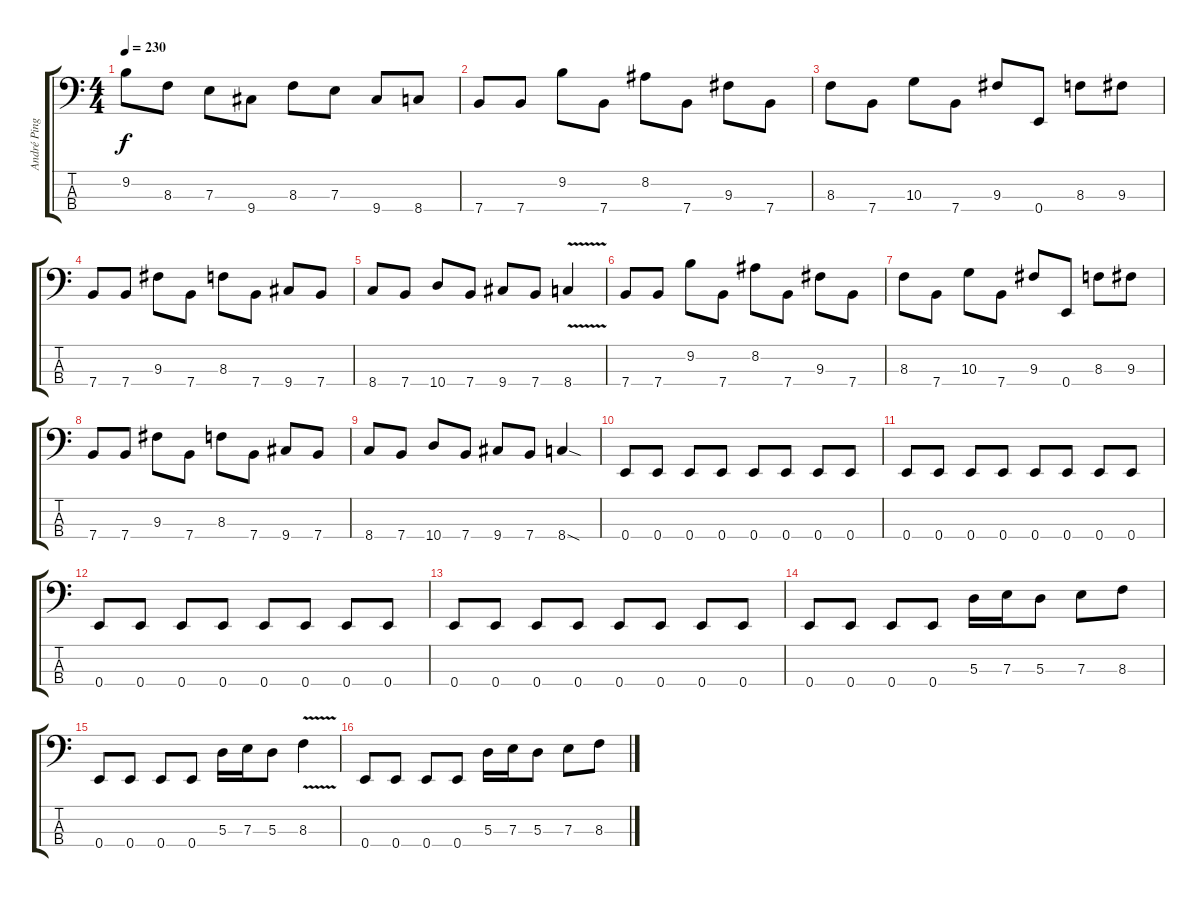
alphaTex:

\track ("André Pinga" "André Ping") {instrument electricbasspick}
\staff {score tabs}
\tuning (G2 D2 A1 E1) {hide}
\ts (4 4)
\tempo 230
\clef f4
\ks c
9.2.8{dy f} 8.3.8 7.3.8 9.4.8 8.3.8 7.3.8 9.4.8 8.4.8 |
7.4.8 7.4.8 9.2.8 7.4.8 8.2.8 7.4.8 9.3.8 7.4.8 |
8.3.8 7.4.8 10.3.8 7.4.8 9.3.8 0.4.8 8.3.8 9.3.8 |
7.4.8 7.4.8 9.3.8 7.4.8 8.3.8 7.4.8 9.4.8 7.4.8 |
8.4.8 7.4.8 10.4.8 7.4.8 9.4.8 7.4.8 8.4{v}.4 |
7.4.8 7.4.8 9.2.8 7.4.8 8.2.8 7.4.8 9.3.8 7.4.8 |
8.3.8 7.4.8 10.3.8 7.4.8 9.3.8 0.4.8 8.3.8 9.3.8 |
7.4.8 7.4.8 9.3.8 7.4.8 8.3.8 7.4.8 9.4.8 7.4.8 |
8.4.8 7.4.8 10.4.8 7.4.8 9.4.8 7.4.8 8.4{sod}.4 |
0.4.8 0.4.8 0.4.8 0.4.8 0.4.8 0.4.8 0.4.8 0.4.8 |
0.4.8 0.4.8 0.4.8 0.4.8 0.4.8 0.4.8 0.4.8 0.4.8 |
0.4.8 0.4.8 0.4.8 0.4.8 0.4.8 0.4.8 0.4.8 0.4.8 |
0.4.8 0.4.8 0.4.8 0.4.8 0.4.8 0.4.8 0.4.8 0.4.8 |
0.4.8 0.4.8 0.4.8 0.4.8 5.3.16 7.3.16 5.3.8 7.3.8 8.3.8 |
0.4.8 0.4.8 0.4.8 0.4.8 5.3.16 7.3.16 5.3.8 8.3{v}.4 |
0.4.8 0.4.8 0.4.8 0.4.8 5.3.16 7.3.16 5.3.8 7.3.8 8.3.8
